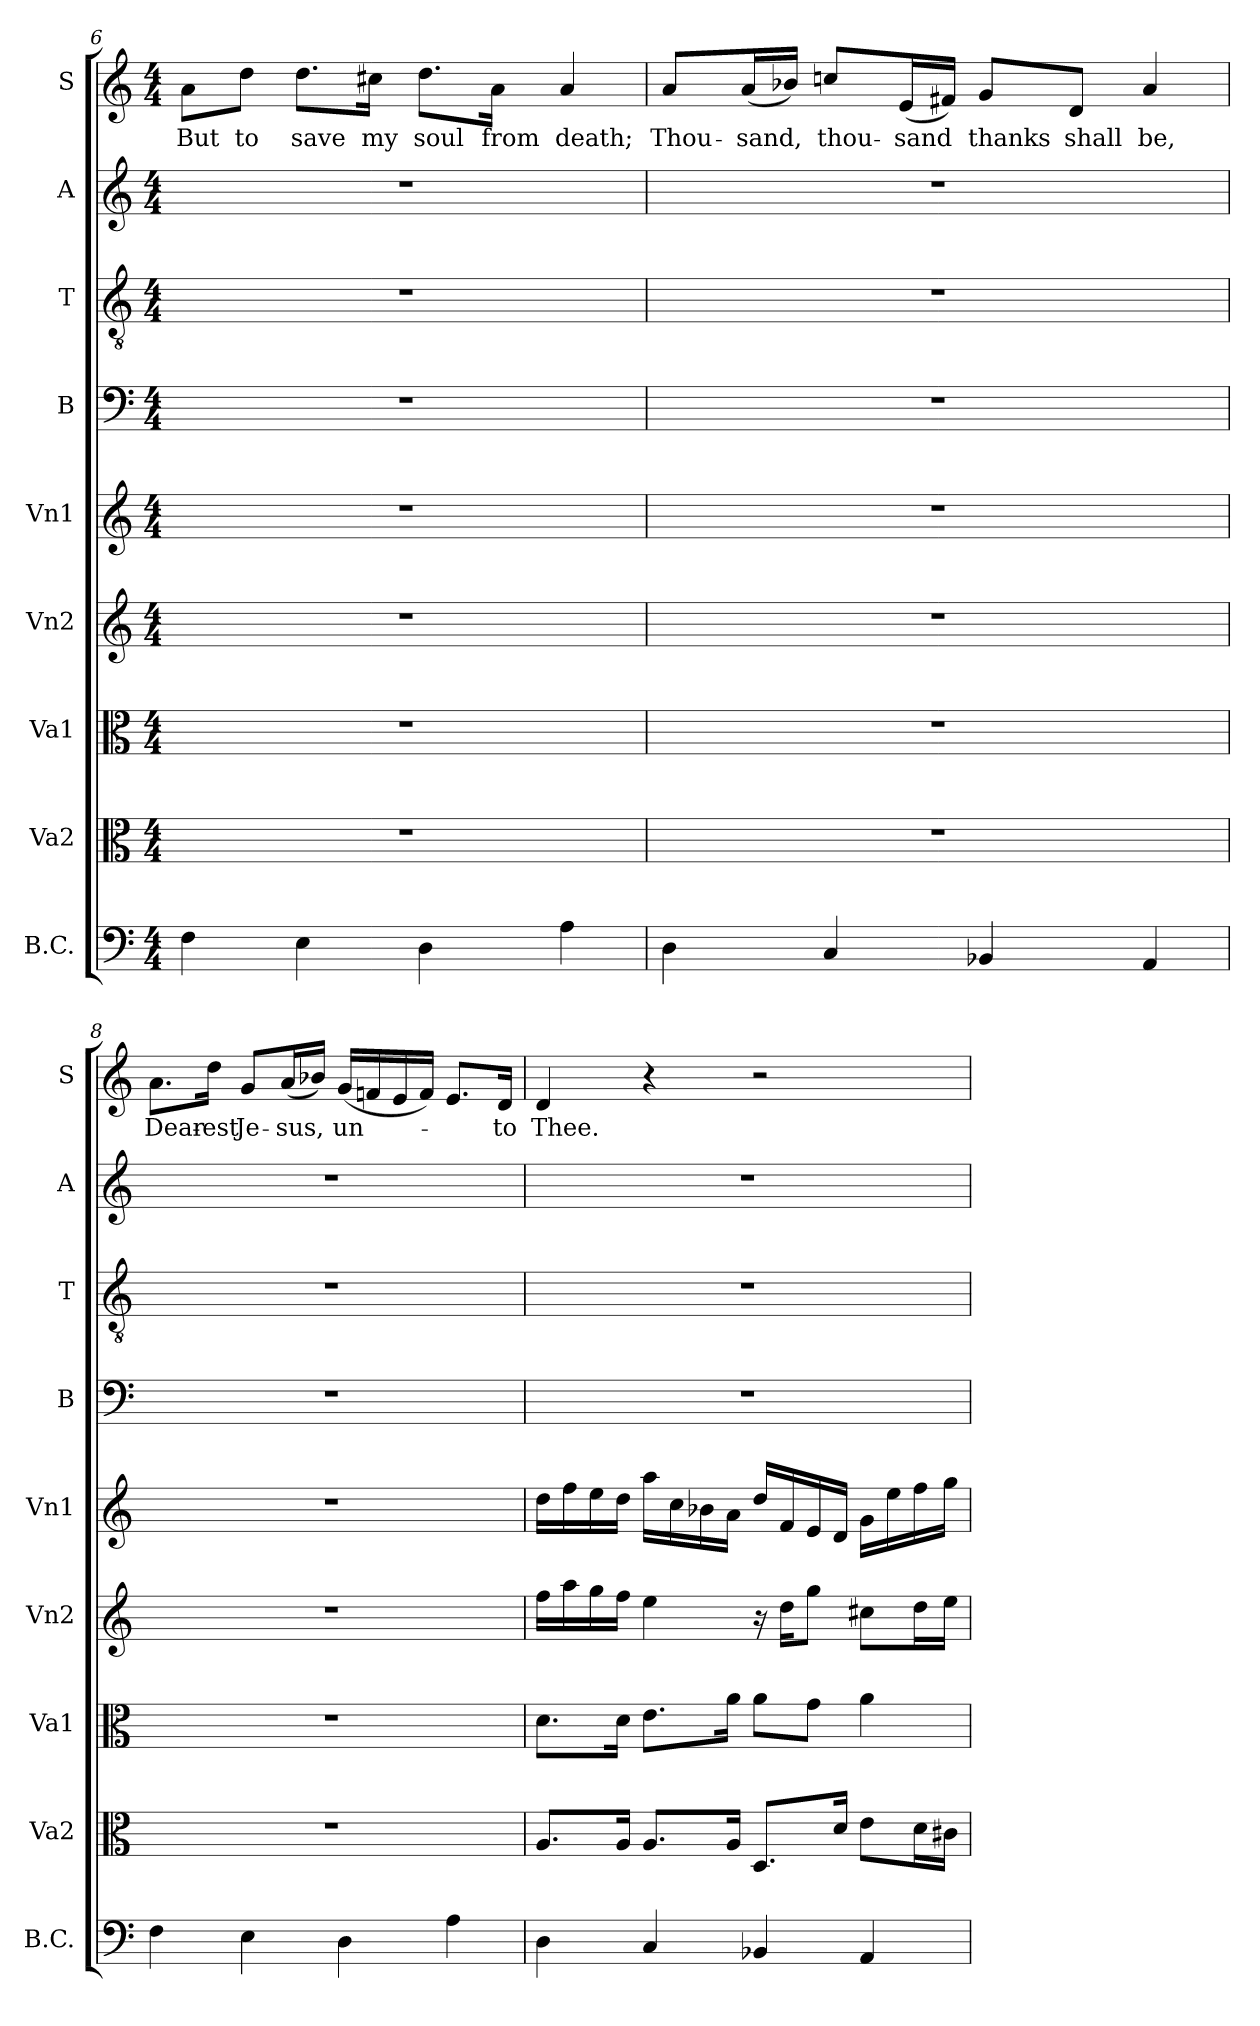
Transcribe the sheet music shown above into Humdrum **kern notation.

**kern	**kern	**kern	**kern	**kern	**kern	**kern	**kern	**kern	**text
*part9	*part8	*part7	*part6	*part5	*part4	*part3	*part2	*part1	*part1
*staff9	*staff8	*staff7	*staff6	*staff5	*staff4	*staff3	*staff2	*staff1	*staff1
*I"B.C.	*I"Va2	*I"Va1	*I"Vn2	*I"Vn1	*I"B	*I"T	*I"A	*I"S	*
*I'B.C.	*I'Va2	*I'Va1	*I'Vn2	*I'Vn1	*I'B	*I'T	*I'A	*I'S	*
*clefF4	*clefC3	*clefC3	*clefG2	*clefG2	*clefF4	*clefGv2	*clefG2	*clefG2	*
*	*	*	*	*	*	*ITrd7c12	*	*	*
*k[]	*k[]	*k[]	*k[]	*k[]	*k[]	*k[]	*k[]	*k[]	*
*C:	*C:	*C:	*C:	*C:	*C:	*C:	*C:	*C:	*
*M4/4	*M4/4	*M4/4	*M4/4	*M4/4	*M4/4	*M4/4	*M4/4	*M4/4	*
=6	=6	=6	=6	=6	=6	=6	=6	=6	=6
!	!	!	!	!	!	!	!	!	!LO:LY:b:color=#000000
4Fi\	1r	1r	1r	1r	1r	1r	1r	8ai\L	But
!	!	!	!	!	!	!	!	!	!LO:LY:b:color=#000000
.	.	.	.	.	.	.	.	8ddi\J	to
!	!	!	!	!	!	!	!	!	!LO:LY:b:color=#000000
4Ei\	.	.	.	.	.	.	.	8.ddi\L	save
!	!	!	!	!	!	!	!	!	!LO:LY:b:color=#000000
.	.	.	.	.	.	.	.	16cc#Xi\Jk	my
!	!	!	!	!	!	!	!	!	!LO:LY:b:color=#000000
4Di\	.	.	.	.	.	.	.	8.ddi\L	soul
!	!	!	!	!	!	!	!	!	!LO:LY:b:color=#000000
.	.	.	.	.	.	.	.	16ai\Jk	from
!	!	!	!	!	!	!	!	!	!LO:LY:b:color=#000000
4Ai\	.	.	.	.	.	.	.	4ai/	death;
!!LO:PB:g=z
=7	=7	=7	=7	=7	=7	=7	=7	=7	=7
!	!	!	!	!	!	!	!	!	!LO:LY:b:color=#000000
4Di\	1r	1r	1r	1r	1r	1r	1r	8ai/L	Thou-
!	!	!	!	!	!	!	!	!	!LO:LY:b:color=#000000
.	.	.	.	.	.	.	.	(16ai/L	-sand,
.	.	.	.	.	.	.	.	16b-Xi/JJ)	.
!	!	!	!	!	!	!	!	!	!LO:LY:b:color=#000000
4Ci/	.	.	.	.	.	.	.	8ccni/L	thou-
!	!	!	!	!	!	!	!	!	!LO:LY:b:color=#000000
.	.	.	.	.	.	.	.	(16ei/L	-sand
.	.	.	.	.	.	.	.	16f#Xi/JJ)	.
!	!	!	!	!	!	!	!	!	!LO:LY:b:color=#000000
4BB-Xi/	.	.	.	.	.	.	.	8gi/L	thanks
!	!	!	!	!	!	!	!	!	!LO:LY:b:color=#000000
.	.	.	.	.	.	.	.	8di/J	shall
!	!	!	!	!	!	!	!	!	!LO:LY:b:color=#000000
4AAi/	.	.	.	.	.	.	.	4ai/	be,
=8	=8	=8	=8	=8	=8	=8	=8	=8	=8
!	!	!	!	!	!	!	!	!	!LO:LY:b:color=#000000
4Fi\	1r	1r	1r	1r	1r	1r	1r	8.ai\L	Dear-
!	!	!	!	!	!	!	!	!	!LO:LY:b:color=#000000
.	.	.	.	.	.	.	.	16ddi\Jk	-est
!	!	!	!	!	!	!	!	!	!LO:LY:b:color=#000000
4Ei\	.	.	.	.	.	.	.	8gi/L	Je-
!	!	!	!	!	!	!	!	!	!LO:LY:b:color=#000000
.	.	.	.	.	.	.	.	(16ai/L	-sus,
.	.	.	.	.	.	.	.	16b-Xi/JJ)	.
!	!	!	!	!	!	!	!	!	!LO:LY:b:color=#000000
4Di\	.	.	.	.	.	.	.	(16gi/LL	un-
.	.	.	.	.	.	.	.	16fni/	.
.	.	.	.	.	.	.	.	16ei/	.
.	.	.	.	.	.	.	.	16fi/JJ)	.
4Ai\	.	.	.	.	.	.	.	8.ei/L	.
!	!	!	!	!	!	!	!	!	!LO:LY:b:color=#000000
.	.	.	.	.	.	.	.	16di/Jk	-to
!!LO:LB:g=z
=9	=9	=9	=9	=9	=9	=9	=9	=9	=9
!	!	!	!	!	!	!	!	!	!LO:LY:b:color=#000000
4Di\	8.Ai/L	8.di\L	16ffi\LL	16ddi\LL	1r	1r	1r	4di/	Thee.
.	.	.	16aai\	16ffi\	.	.	.	.	.
.	.	.	16ggi\	16eei\	.	.	.	.	.
.	16Ai/Jk	16di\Jk	16ffi\JJ	16ddi\JJ	.	.	.	.	.
4Ci/	8.Ai/L	8.ei\L	4eei\	16aai\LL	.	.	.	4r	.
.	.	.	.	16cci\	.	.	.	.	.
.	.	.	.	16b-Xi\	.	.	.	.	.
.	16Ai/Jk	16ai\Jk	.	16ai\JJ	.	.	.	.	.
4BB-Xi/	8.Di/L	8ai\L	16r	16ddi/LL	.	.	.	2r	.
.	.	.	16ddi\KL	16fi/	.	.	.	.	.
.	.	8gi\J	8ggi\J	16ei/	.	.	.	.	.
.	16di/Jk	.	.	16di/JJ	.	.	.	.	.
4AAi/	8ei\L	4ai\	8cc#Xi\L	16gi\LL	.	.	.	.	.
.	.	.	.	16eei\	.	.	.	.	.
.	16di\L	.	16ddi\L	16ffi\	.	.	.	.	.
.	16c#Xi\JJ	.	16eei\JJ	16ggi\JJ	.	.	.	.	.
=	=	=	=	=	=	=	=	=	=
*-	*-	*-	*-	*-	*-	*-	*-	*-	*-
